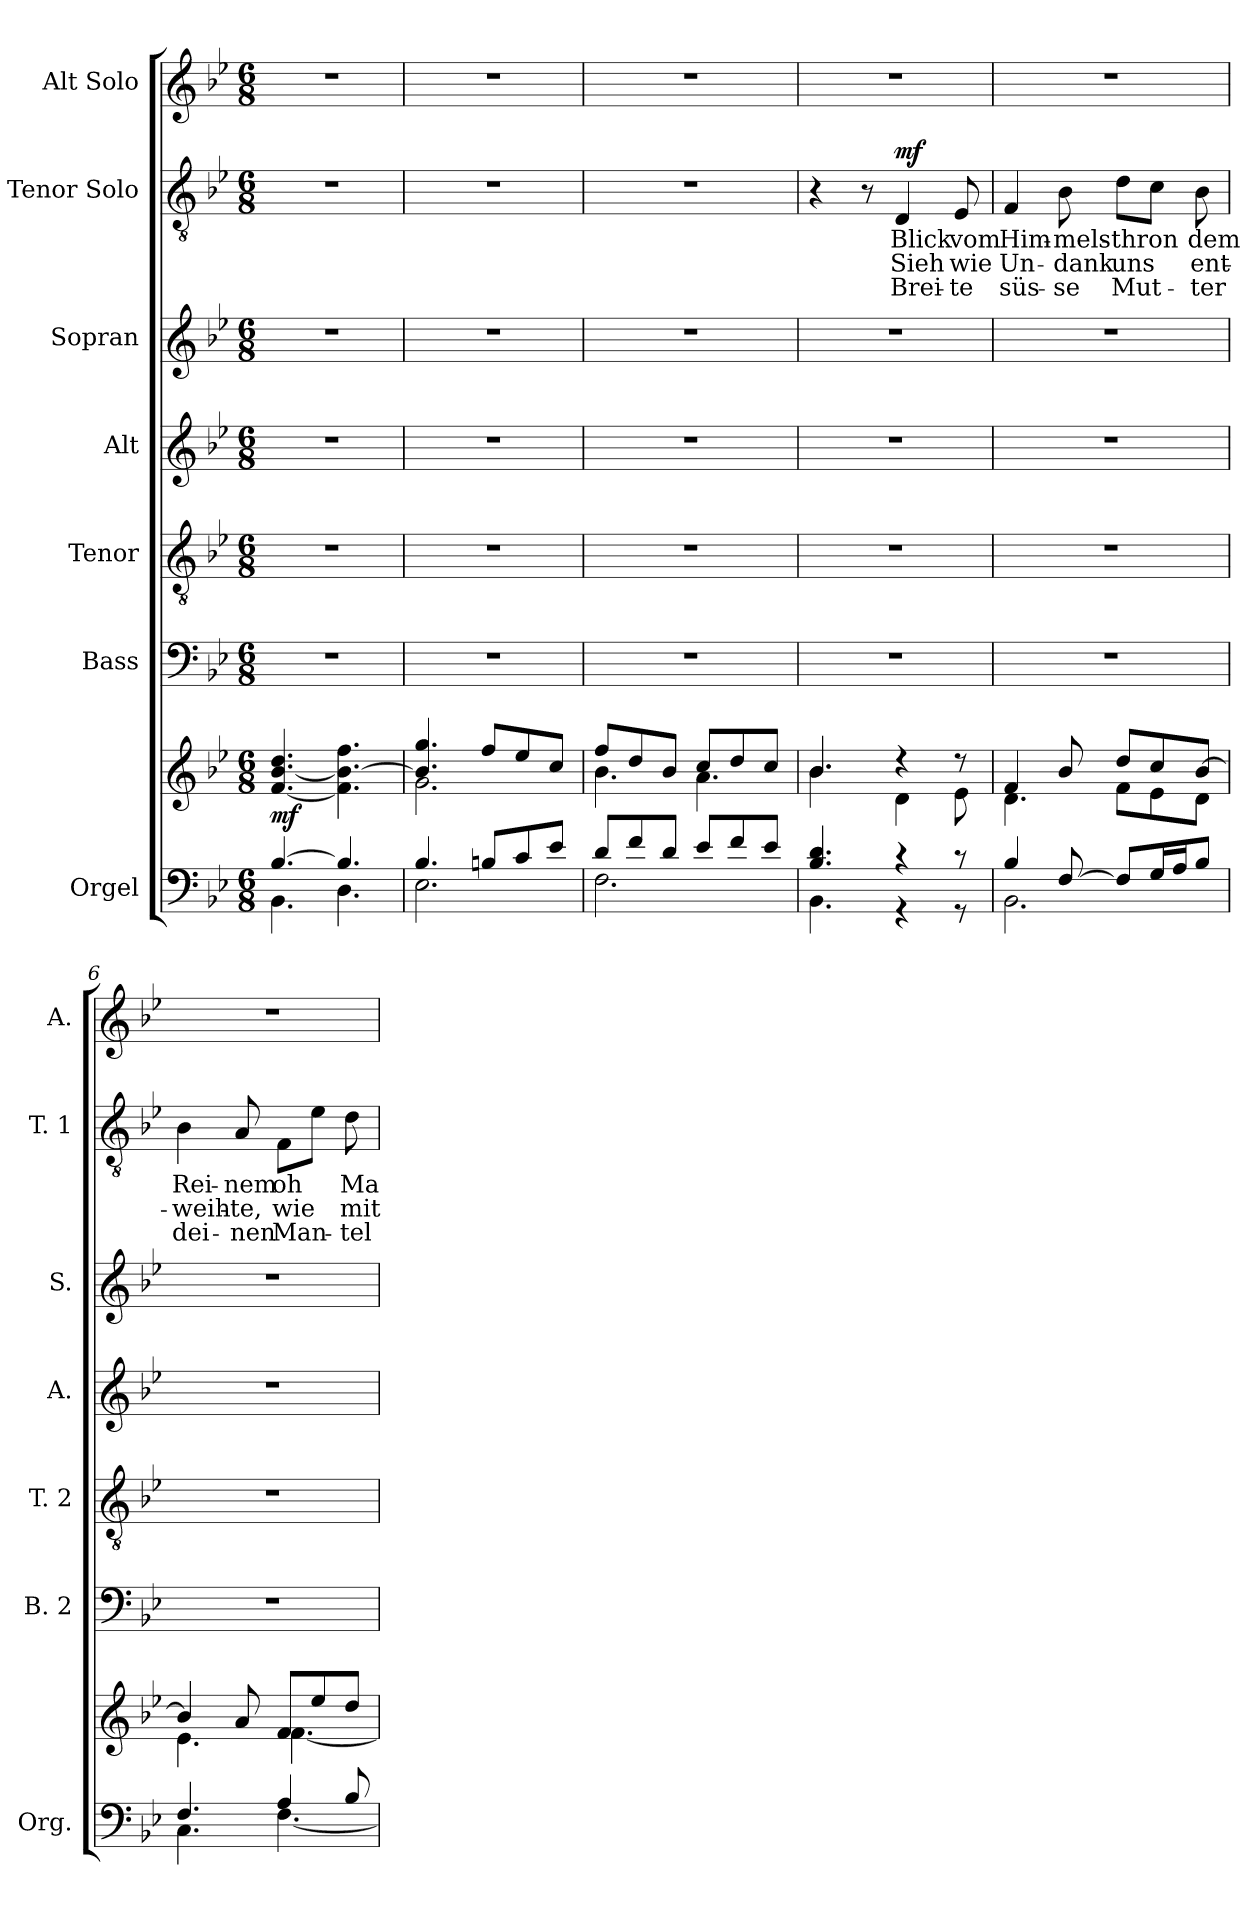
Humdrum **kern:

**kern	**kern	**dynam	**kern	**kern	**kern	**kern	**kern	**text	**text	**text	**dynam	**kern
*part7	*part7	*part7	*part6	*part5	*part4	*part3	*part2	*part2	*part2	*part2	*part2	*part1
*staff8	*staff7	*staff7/8	*staff6	*staff5	*staff4	*staff3	*staff2	*staff2	*staff2	*staff2	*staff2	*staff1
*I"Orgel	*	*	*I"Bass	*I"Tenor	*I"Alt	*I"Sopran	*I"Tenor Solo	*	*	*	*	*I"Alt Solo
*I'Org.	*	*	*I'B. 2	*I'T. 2	*I'A.	*I'S.	*I'T. 1	*	*	*	*	*I'A.
*clefF4	*clefG2	*	*clefF4	*clefGv2	*clefG2	*clefG2	*clefGv2	*	*	*	*	*clefG2
*k[b-e-]	*k[b-e-]	*	*k[b-e-]	*k[b-e-]	*k[b-e-]	*k[b-e-]	*k[b-e-]	*	*	*	*	*k[b-e-]
*B-:	*B-:	*	*B-:	*B-:	*B-:	*B-:	*B-:	*	*	*	*	*B-:
*M6/8	*M6/8	*	*M6/8	*M6/8	*M6/8	*M6/8	*M6/8	*	*	*	*	*M6/8
=1	=1	=1	=1	=1	=1	=1	=1	=1	=1	=1	=1	=1
*^	*	*	*	*	*	*	*	*	*	*	*	*
!	!	!	!LO:DY:b	!	!	!	!	!	!	!	!	!	!
[>4.B-/	4.BB-\	[4.f/ [4.b-/ 4.dd/	mf	2.r	2.r	2.r	2.r	2.r	.	.	.	.	2.r
4.B-/]	4.D\	4.f\] 4.b-\_ 4.ff\	.	.	.	.	.	.	.	.	.	.	.
=2	=2	=2	=2	=2	=2	=2	=2	=2	=2	=2	=2	=2	=2
*	*	*^	*	*	*	*	*	*	*	*	*	*	*
4.B-/	2.E-\	4.b-/] 4.gg/	2.g\	.	2.r	2.r	2.r	2.r	2.r	.	.	.	.	2.r
8Bn/L	.	8ff/L	.	.	.	.	.	.	.	.	.	.	.	.
8c/	.	8ee-/	.	.	.	.	.	.	.	.	.	.	.	.
8e-/J	.	8cc/J	.	.	.	.	.	.	.	.	.	.	.	.
=3	=3	=3	=3	=3	=3	=3	=3	=3	=3	=3	=3	=3	=3	=3
8d/L	2.F\	8ff/L	4.b-\	.	2.r	2.r	2.r	2.r	2.r	.	.	.	.	2.r
8f/	.	8dd/	.	.	.	.	.	.	.	.	.	.	.	.
8d/J	.	8b-/J	.	.	.	.	.	.	.	.	.	.	.	.
8e-/L	.	8cc/L	4.a\	.	.	.	.	.	.	.	.	.	.	.
8f/	.	8dd/	.	.	.	.	.	.	.	.	.	.	.	.
8e-/J	.	8cc/J	.	.	.	.	.	.	.	.	.	.	.	.
=4	=4	=4	=4	=4	=4	=4	=4	=4	=4	=4	=4	=4	=4	=4
4.B-/ 4.d/	4.BB-\	4.b-/	4.b-\	.	2.r	2.r	2.r	2.r	4r	.	.	.	.	2.r
.	.	.	.	.	.	.	.	.	8r	.	.	.	.	.
!	!	!	!	!	!	!	!	!	!	!LO:LY:b	!LO:LY:b	!LO:LY:b	!LO:DY:a	!
4r	4r	4rdd	4d\	.	.	.	.	.	4D/	Blick	Sieh	Brei-	mf	.
!	!	!	!	!	!	!	!	!	!	!LO:LY:b	!LO:LY:b	!LO:LY:b	!	!
8r	8r	8rdd	8e-\	.	.	.	.	.	8E-/	vom	wie	-te	.	.
!!LO:PB:g=z
=5	=5	=5	=5	=5	=5	=5	=5	=5	=5	=5	=5	=5	=5	=5
!	!	!	!	!	!	!	!	!	!	!LO:LY:b	!LO:LY:b	!LO:LY:b	!	!
4B-/	2.BB-\	4f/	4.d\	.	2.r	2.r	2.r	2.r	4F/	Him-	Un-	süs-	.	2.r
!	!	!	!	!	!	!	!	!	!	!LO:LY:b	!LO:LY:b	!LO:LY:b	!	!
[>8F/	.	8b-/	.	.	.	.	.	.	8B-\	-mels-	-dank	-se	.	.
!	!	!	!	!	!	!	!	!	!	!LO:LY:b	!LO:LY:b	!LO:LY:b	!	!
8F/L]	.	8dd/L	8f\L	.	.	.	.	.	8d\L	-thron	uns	Mut-	.	.
16G/L	.	8cc/	8e-\	.	.	.	.	.	8c\J	.	.	.	.	.
16A/J	.	.	.	.	.	.	.	.	.	.	.	.	.	.
!	!	!	!	!	!	!	!	!	!	!LO:LY:b	!LO:LY:b	!LO:LY:b	!	!
8B-/J	.	[>8b-/J	8d\J	.	.	.	.	.	8B-\	dem	ent-	-ter	.	.
=6	=6	=6	=6	=6	=6	=6	=6	=6	=6	=6	=6	=6	=6	=6
!	!	!	!	!	!	!	!	!	!	!LO:LY:b	!LO:LY:b	!LO:LY:b	!	!
4.F/	4.C\	4b-/]	4.e-\	.	2.r	2.r	2.r	2.r	4B-\	Rei-	-weih-	dei-	.	2.r
!	!	!	!	!	!	!	!	!	!	!LO:LY:b	!LO:LY:b	!LO:LY:b	!	!
.	.	8a/	.	.	.	.	.	.	8A/	-nem	-te,	-nen	.	.
!	!	!	!	!	!	!	!	!	!	!LO:LY:b	!LO:LY:b	!LO:LY:b	!	!
4A/	[<4.F\	8f/L	[<4.f\	.	.	.	.	.	8F\L	oh	wie	Man-	.	.
.	.	8ee-/	.	.	.	.	.	.	8e-\J	.	.	.	.	.
!	!	!	!	!	!	!	!	!	!	!LO:LY:b	!LO:LY:b	!LO:LY:b	!	!
8B-/	.	8dd/J	.	.	.	.	.	.	8d\	Ma-	mit	-tel	.	.
*v	*v	*	*	*	*	*	*	*	*	*	*	*	*	*
*	*v	*v	*	*	*	*	*	*	*	*	*	*	*
=	=	=	=	=	=	=	=	=	=	=	=	=
*-	*-	*-	*-	*-	*-	*-	*-	*-	*-	*-	*-	*-
